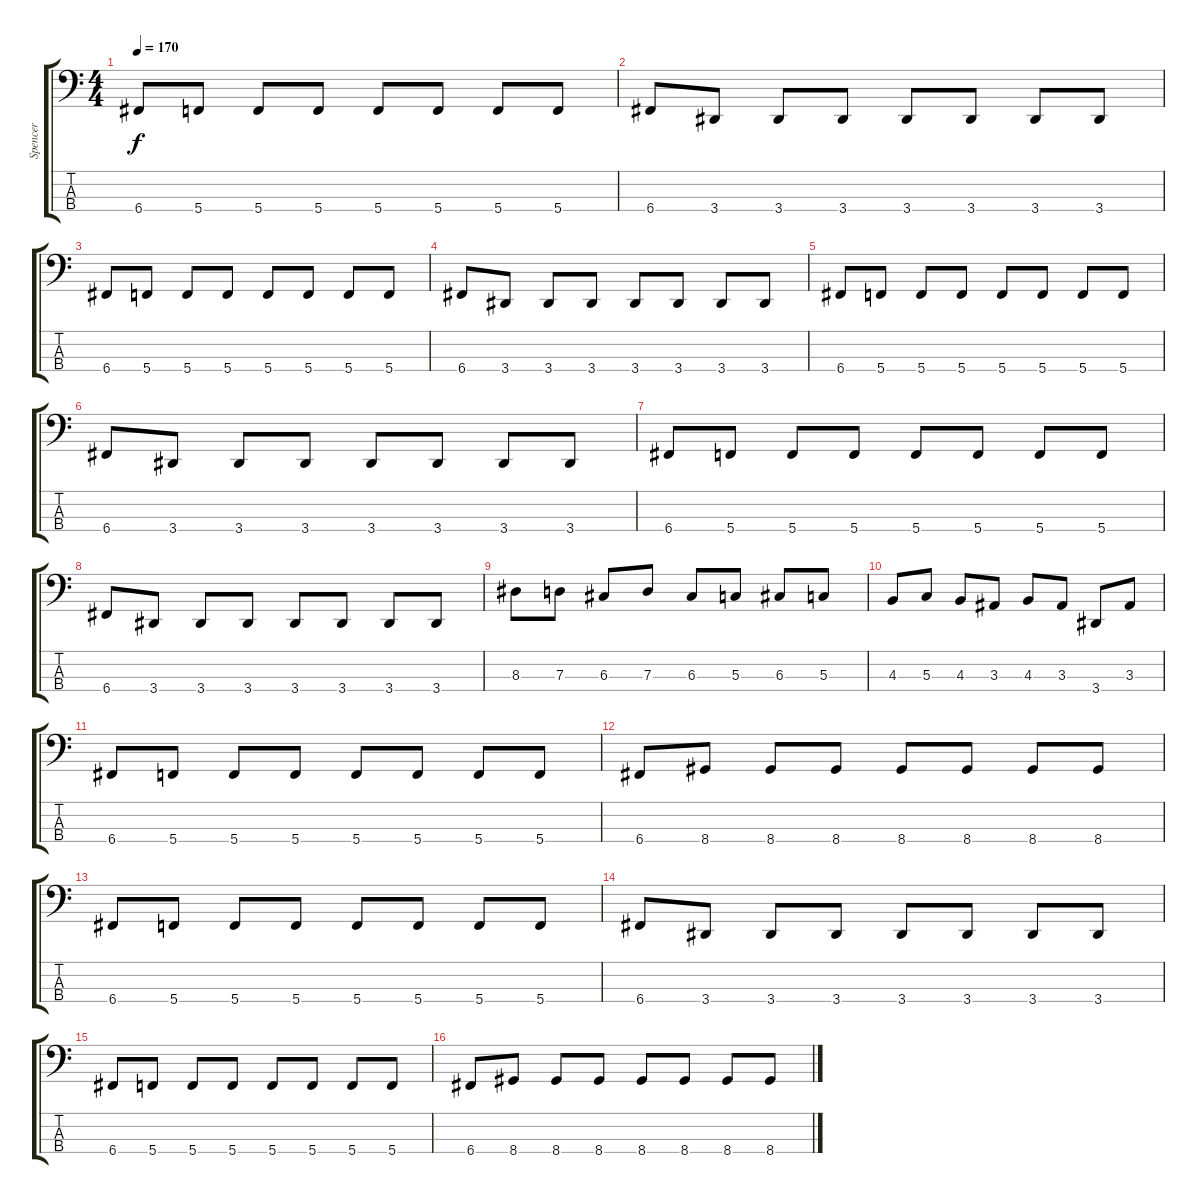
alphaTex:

\track ("Spencer" "Spencer") {instrument electricbasspick}
\staff {score tabs}
\tuning (F2 C2 G1 C1) {hide}
\ts (4 4)
\tempo 170
\clef f4
\ks c
6.4.8{dy f} 5.4.8 5.4.8 5.4.8 5.4.8 5.4.8 5.4.8 5.4.8 |
6.4.8 3.4.8 3.4.8 3.4.8 3.4.8 3.4.8 3.4.8 3.4.8 |
6.4.8 5.4.8 5.4.8 5.4.8 5.4.8 5.4.8 5.4.8 5.4.8 |
6.4.8 3.4.8 3.4.8 3.4.8 3.4.8 3.4.8 3.4.8 3.4.8 |
6.4.8 5.4.8 5.4.8 5.4.8 5.4.8 5.4.8 5.4.8 5.4.8 |
6.4.8 3.4.8 3.4.8 3.4.8 3.4.8 3.4.8 3.4.8 3.4.8 |
6.4.8 5.4.8 5.4.8 5.4.8 5.4.8 5.4.8 5.4.8 5.4.8 |
6.4.8 3.4.8 3.4.8 3.4.8 3.4.8 3.4.8 3.4.8 3.4.8 |
8.3.8 7.3.8 6.3.8 7.3.8 6.3.8 5.3.8 6.3.8 5.3.8 |
4.3.8 5.3.8 4.3.8 3.3.8 4.3.8 3.3.8 3.4.8 3.3.8 |
6.4.8 5.4.8 5.4.8 5.4.8 5.4.8 5.4.8 5.4.8 5.4.8 |
6.4.8 8.4.8 8.4.8 8.4.8 8.4.8 8.4.8 8.4.8 8.4.8 |
6.4.8 5.4.8 5.4.8 5.4.8 5.4.8 5.4.8 5.4.8 5.4.8 |
6.4.8 3.4.8 3.4.8 3.4.8 3.4.8 3.4.8 3.4.8 3.4.8 |
6.4.8 5.4.8 5.4.8 5.4.8 5.4.8 5.4.8 5.4.8 5.4.8 |
6.4.8 8.4.8 8.4.8 8.4.8 8.4.8 8.4.8 8.4.8 8.4.8
